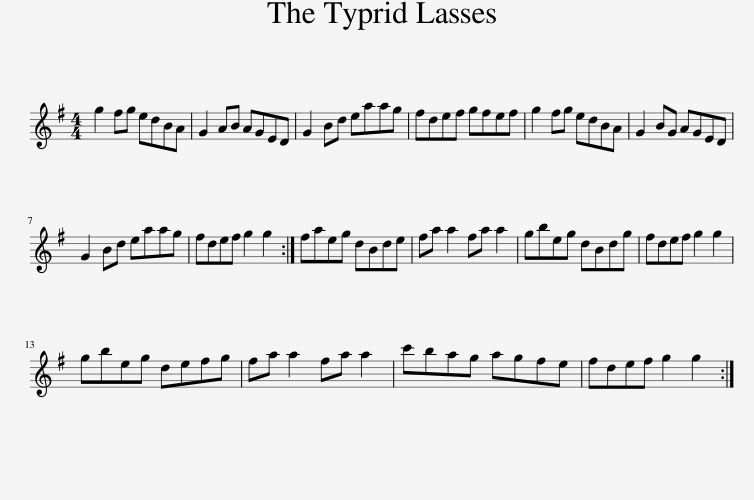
X:1
L:1/8
M:4/4
I:linebreak $
K:G
V:1 treble
V:1
 g2 fg edBA | G2 AB AGED | G2 Bd eaag | fdef gfef | g2 fg edBA | %5
 G2 BG AGED |$ G2 Bd eaag | fdef g2 g2 :| faeg dBde | fa a2 fa a2 | %10
 gbeg dBdg | fdef g2 g2 |$ gbeg defg | fa a2 fa a2 | c'bag agfe | %15
 fdef g2 g2 :| %16
